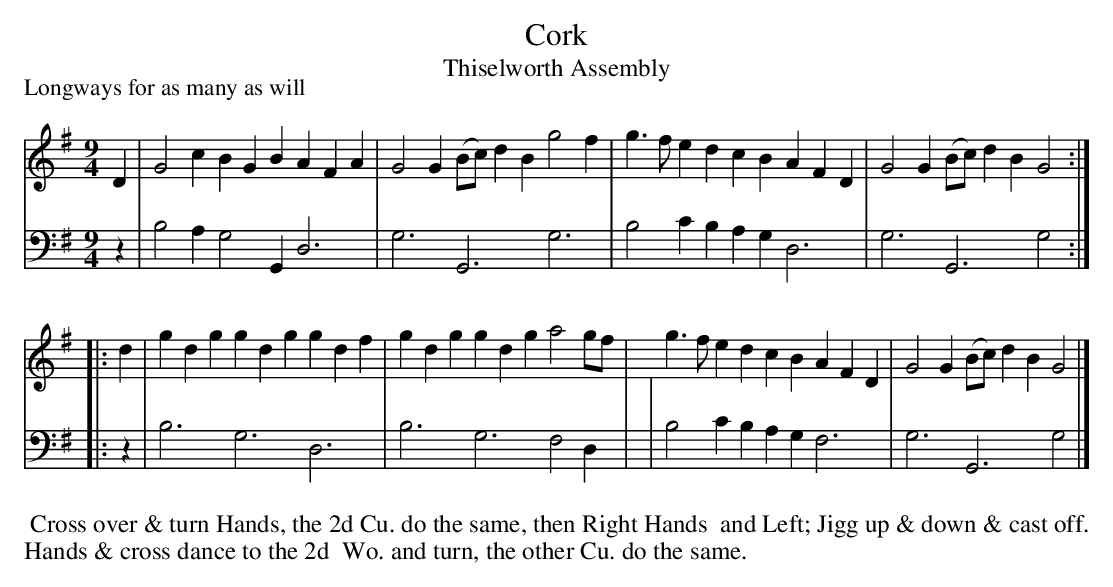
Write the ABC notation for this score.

X:1
T: Cork
T: Thiselworth Assembly
P: Longways for as many as will
M: 9/4
L: 1/4
K: G
V: 1
D |\
G2c BGB AFA | G2G (B/c/)dB g2f | g>fe dcB AFD | G2G (B/c/)dB G2 :|
|: d |\
gdg gdg gdf | gdg gdg a2g/f/ | g>fe dcB AFD | G2G (B/c/)dB G2 |]
V: 2 clef=bass middle=d
z |\
b2a g2G d3 | g3 G3 g3 | b2c' bag d3 | g3 G3 g2 :|
|: z |\
b3 g3 d3 | b3 g3 f2d | | b2c' bag f3 | g3 G3 g2 |]
